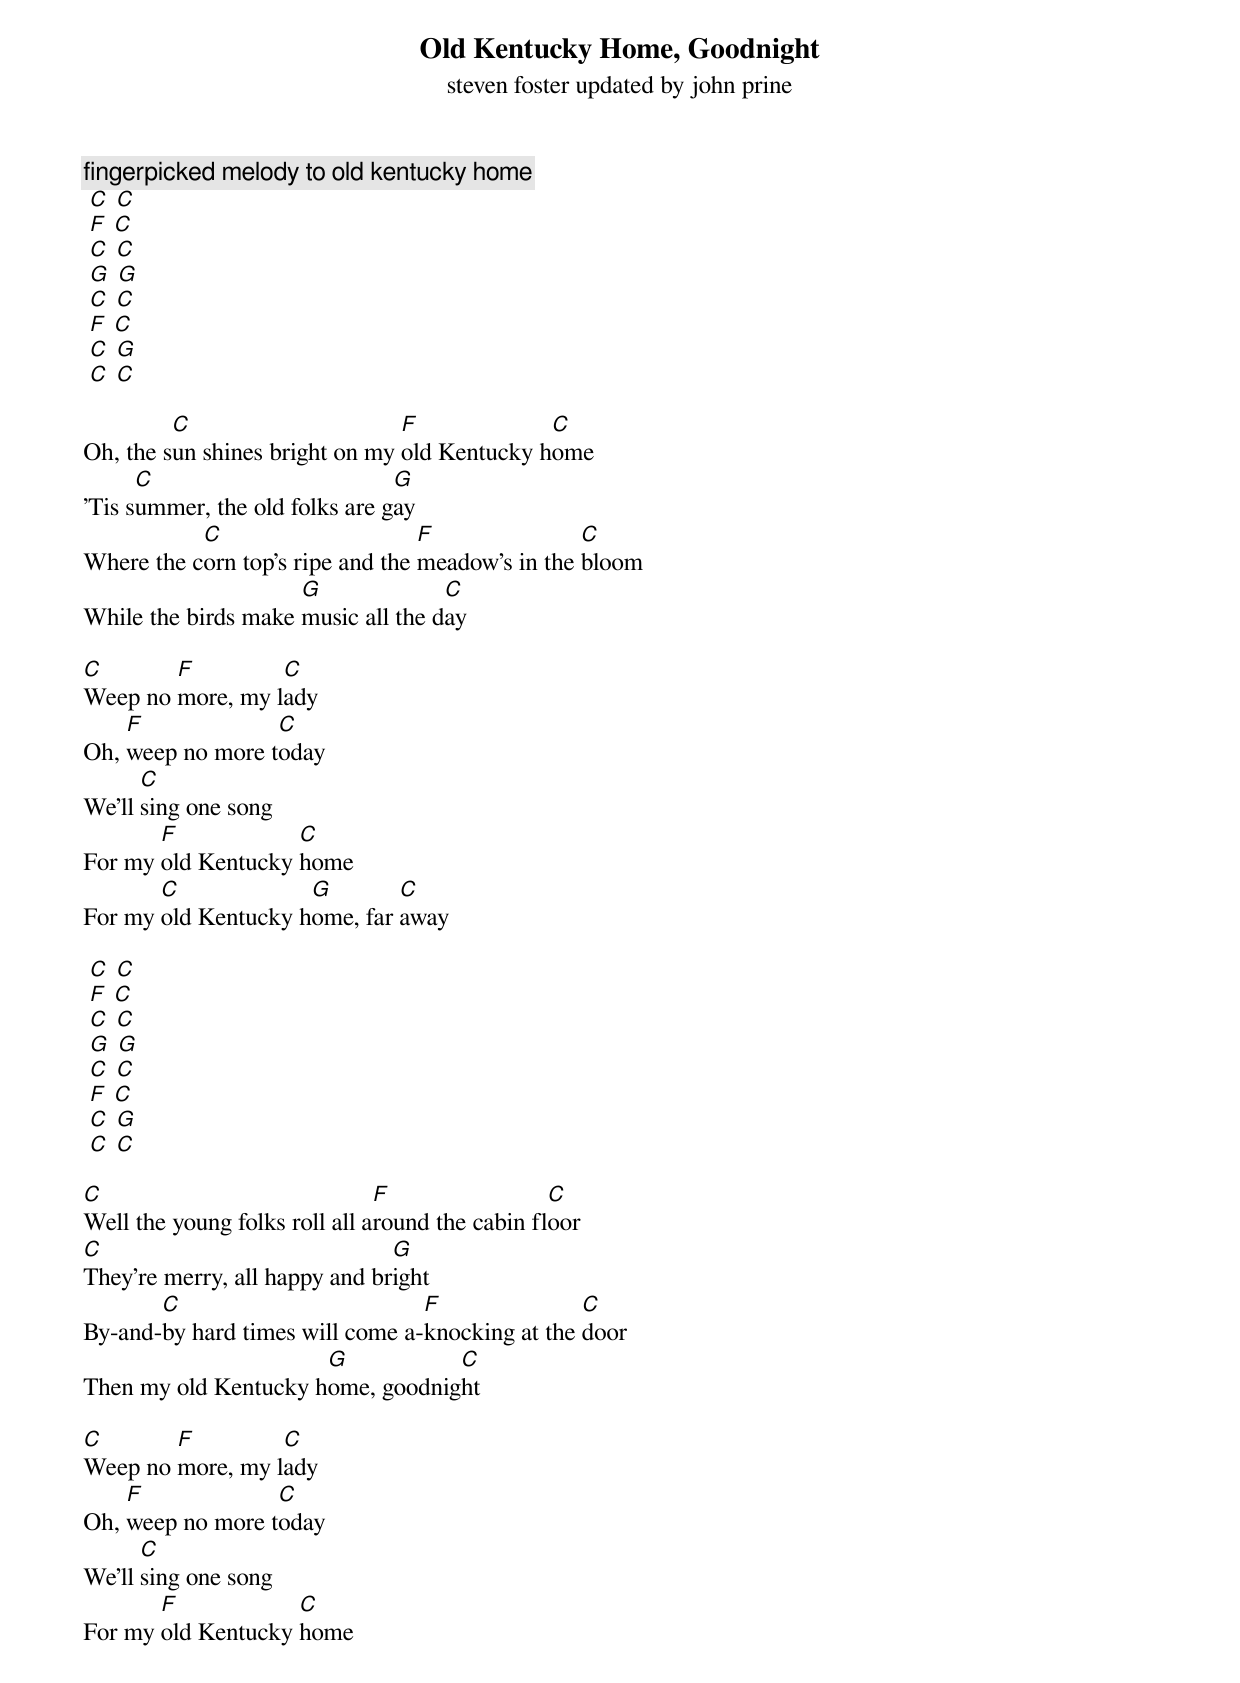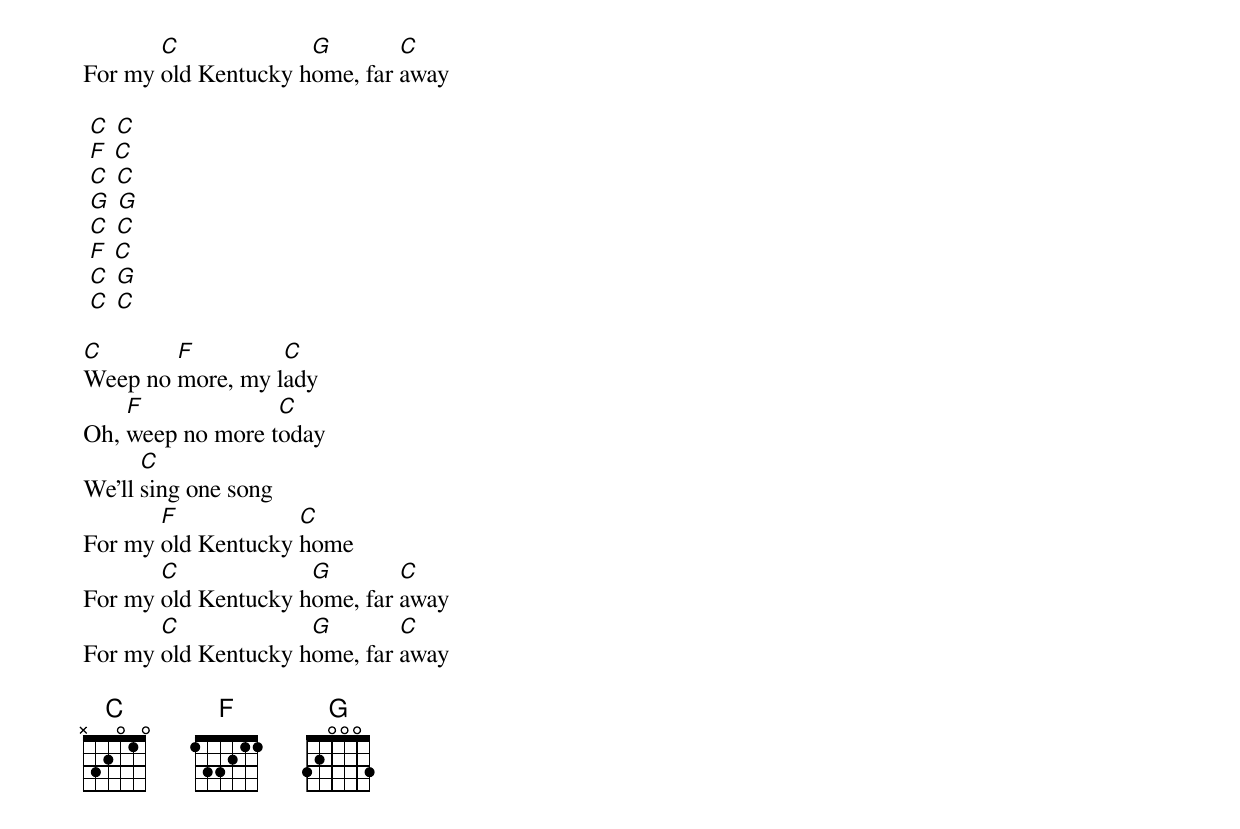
{title: Old Kentucky Home, Goodnight}
{subtitle: steven foster updated by john prine}
{c:fingerpicked melody to old kentucky home}
 [C] [C]
 [F] [C]
 [C] [C]
 [G] [G]
 [C] [C]
 [F] [C]
 [C] [G]
 [C] [C]

Oh, the s[C]un shines bright on my [F]old Kentucky h[C]ome
'Tis s[C]ummer, the old folks are g[G]ay
Where the c[C]orn top's ripe and the [F]meadow's in the [C]bloom
While the birds make [G]music all the d[C]ay

[C]Weep no [F]more, my l[C]ady
Oh, [F]weep no more t[C]oday
We'll [C]sing one song
For my [F]old Kentucky [C]home
For my [C]old Kentucky h[G]ome, far [C]away

 [C] [C]
 [F] [C]
 [C] [C]
 [G] [G]
 [C] [C]
 [F] [C]
 [C] [G]
 [C] [C]

[C]Well the young folks roll all a[F]round the cabin fl[C]oor
[C]They're merry, all happy and br[G]ight
By-and-[C]by hard times will come a-[F]knocking at the [C]door
Then my old Kentucky h[G]ome, goodnig[C]ht

[C]Weep no [F]more, my l[C]ady
Oh, [F]weep no more t[C]oday
We'll [C]sing one song
For my [F]old Kentucky [C]home
For my [C]old Kentucky h[G]ome, far [C]away

 [C] [C]
 [F] [C]
 [C] [C]
 [G] [G]
 [C] [C]
 [F] [C]
 [C] [G]
 [C] [C]

[C]Weep no [F]more, my l[C]ady
Oh, [F]weep no more t[C]oday
We'll [C]sing one song
For my [F]old Kentucky [C]home
For my [C]old Kentucky h[G]ome, far [C]away
For my [C]old Kentucky h[G]ome, far [C]away

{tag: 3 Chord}
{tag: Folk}
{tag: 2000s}
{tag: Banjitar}
